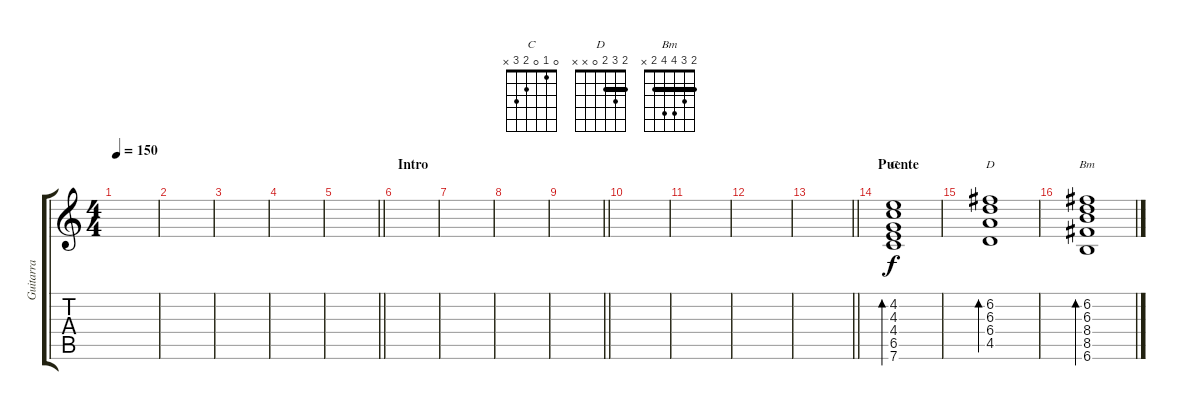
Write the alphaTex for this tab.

\track ("Guitarra" "Guitarra") {instrument electricguitarjazz}
\staff {score tabs}
\tuning (F4 C4 Ab3 Eb3 Bb2 F2) {hide}
\chord ("C" 0 1 0 2 3 x)
\chord ("D" 2 3 2 0 x x) {barre 2}
\chord ("Bm" 2 3 4 4 2 x) {barre 2}
\ts (4 4)
\tempo 150
\clef g2
\ks c
|
|
|
|
\barLineRight lightlight
|
\section ("" "Intro")
|
|
|
\barLineRight lightlight
|
|
|
|
\barLineRight lightlight
|
\section ("" "Puente")
(4.2 4.3 4.4 6.5 7.6).1{bd 240 ch "C"} |
(6.2 6.3 6.4 4.5).1{bd 240 ch "D"} |
(6.2 6.3 8.4 8.5 6.6).1{bd 240 ch "Bm"}
